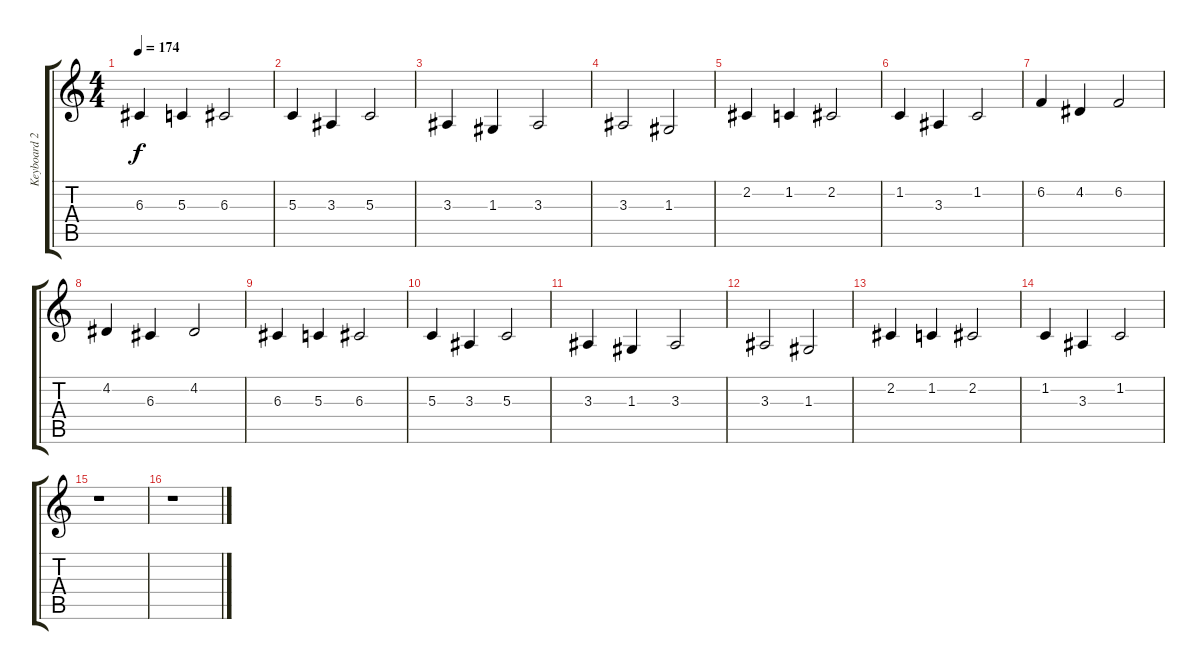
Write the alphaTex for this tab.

\track ("Keyboard 2." "Keyboard 2") {instrument choiraahs}
\staff {score tabs}
\tuning (E4 B3 G3 D3 A2 E2) {hide}
\ts (4 4)
\tempo 174
\clef g2
\ks c
6.3.4{dy f} 5.3.4 6.3.2 |
5.3.4 3.3.4 5.3.2 |
3.3.4 1.3.4 3.3.2 |
3.3.2 1.3.2 |
2.2.4 1.2.4 2.2.2 |
1.2.4 3.3.4 1.2.2 |
6.2.4 4.2.4 6.2.2 |
4.2.4 6.3.4 4.2.2 |
6.3.4 5.3.4 6.3.2 |
5.3.4 3.3.4 5.3.2 |
3.3.4 1.3.4 3.3.2 |
3.3.2 1.3.2 |
2.2.4 1.2.4 2.2.2 |
1.2.4 3.3.4 1.2.2 |
r.1 |
r.1
